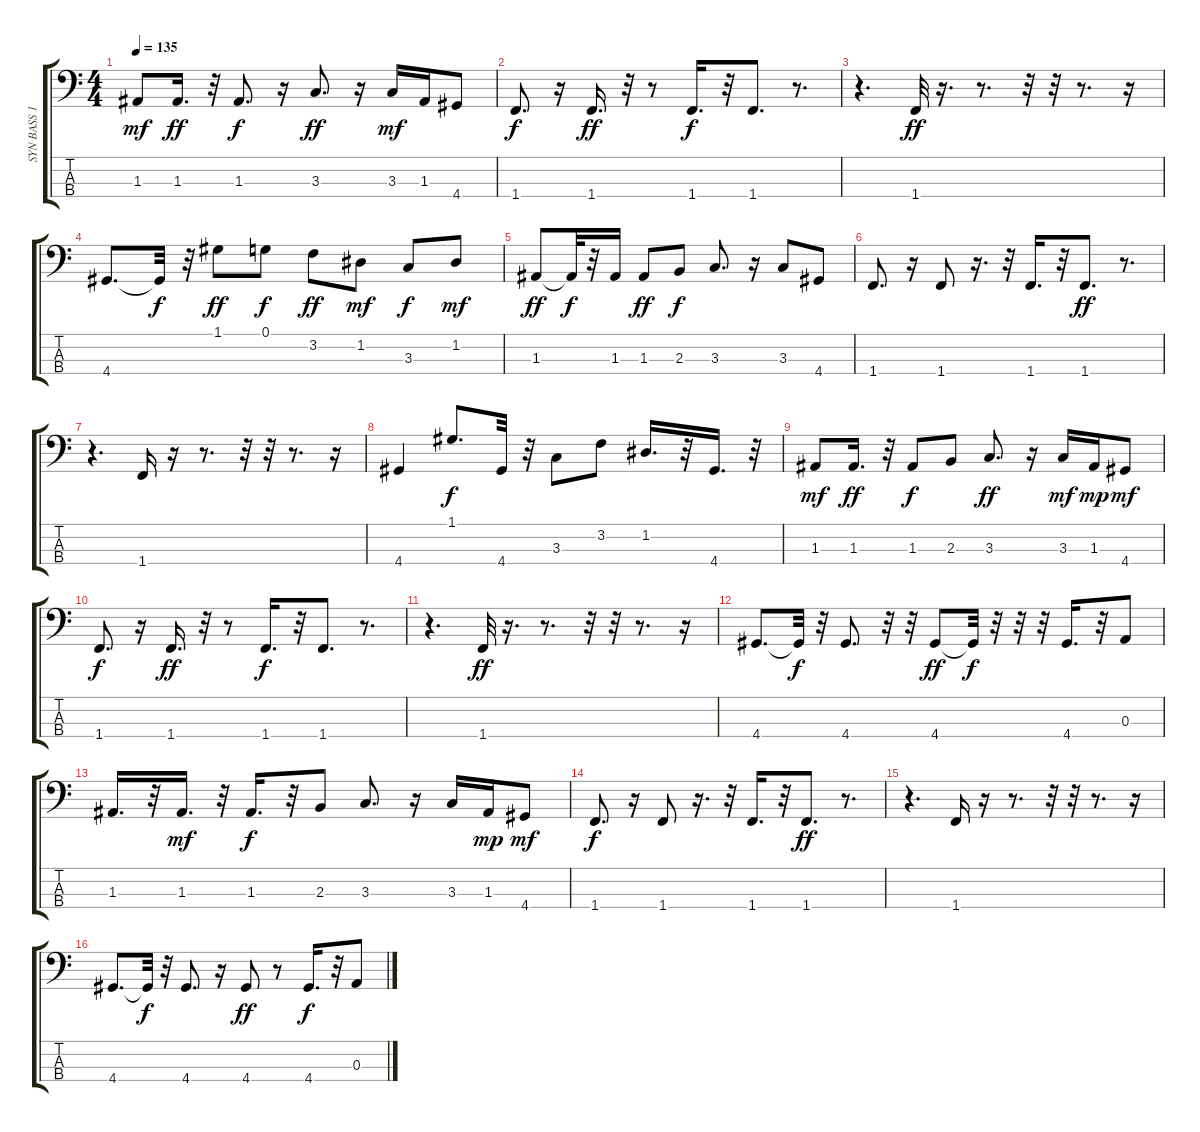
\track ("SYN BASS 1" "SYN BASS 1") {instrument synthbass1}
\staff {score tabs}
\tuning (G2 D2 A1 E1) {hide}
\ts (4 4)
\tempo 135
\clef f4
\ks c
1.3.8{dy mf} 1.3.16{d dy ff} r.32 1.3.8{d dy f} r.16 3.3.8{d dy ff} r.16 3.3.16{dy mf} 1.3.16 4.4.8 |
1.4.8{d dy f} r.16 1.4.16{d dy ff} r.32 r.8 1.4.16{d dy f} r.32 1.4.8{d} r.8{d} |
r.4{d} 1.4.32{dy ff} r.16{d} r.8{d} r.32 r.32 r.8{d} r.16 |
4.4.8{d} 4.4{t}.32{dy f} r.32 1.1.8{dy ff} 0.1.8{dy f} 3.2.8{dy ff} 1.2.8{dy mf} 3.3.8{dy f} 1.2.8{dy mf} |
1.3.8{dy ff} 1.3{t}.32{dy f} r.32 1.3.16 1.3.8{dy ff} 2.3.8{dy f} 3.3.8{d} r.16 3.3.8 4.4.8 |
1.4.8{d} r.16 1.4.8 r.16{d} r.32 1.4.16{d} r.32 1.4.8{d dy ff} r.8{d} |
r.4{d} 1.4.16 r.16 r.8{d} r.32 r.32 r.8{d} r.16 |
4.4.4 1.1.8{d dy f} 4.4.32 r.32 3.3.8 3.2.8 1.2.16{d} r.32 4.4.16{d} r.32 |
1.3.8{dy mf} 1.3.16{d dy ff} r.32 1.3.8{dy f} 2.3.8 3.3.8{d dy ff} r.16 3.3.16{dy mf} 1.3.16{dy mp} 4.4.8{dy mf} |
1.4.8{d dy f} r.16 1.4.16{d dy ff} r.32 r.8 1.4.16{d dy f} r.32 1.4.8{d} r.8{d} |
r.4{d} 1.4.32{dy ff} r.16{d} r.8{d} r.32 r.32 r.8{d} r.16 |
4.4.8{d} 4.4{t}.32{dy f} r.32 4.4.8{d} r.32 r.32 4.4.8{dy ff} 4.4{t}.32{dy f} r.32 r.32 r.32 4.4.16{d} r.32 0.3.8 |
1.3.16{d} r.32 1.3.16{d dy mf} r.32 1.3.16{d dy f} r.32 2.3.8 3.3.8{d} r.16 3.3.16 1.3.16{dy mp} 4.4.8{dy mf} |
1.4.8{d dy f} r.16 1.4.8 r.16{d} r.32 1.4.16{d} r.32 1.4.8{d dy ff} r.8{d} |
r.4{d} 1.4.16 r.16 r.8{d} r.32 r.32 r.8{d} r.16 |
4.4.8{d} 4.4{t}.32{dy f} r.32 4.4.8{d} r.16 4.4.8{dy ff} r.8 4.4.16{d dy f} r.32 0.3.8
